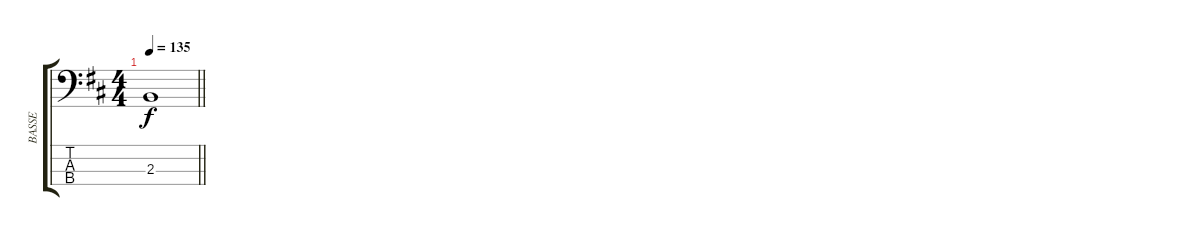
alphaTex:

\track ("BASSE" "BASSE") {instrument electricbasspick}
\staff {score tabs}
\tuning (G2 D2 A1 E1) {hide}
\ts (4 4)
\tempo 135
\clef f4
\barLineRight lightlight
\ks d
2.3{t}.1{dy f}
